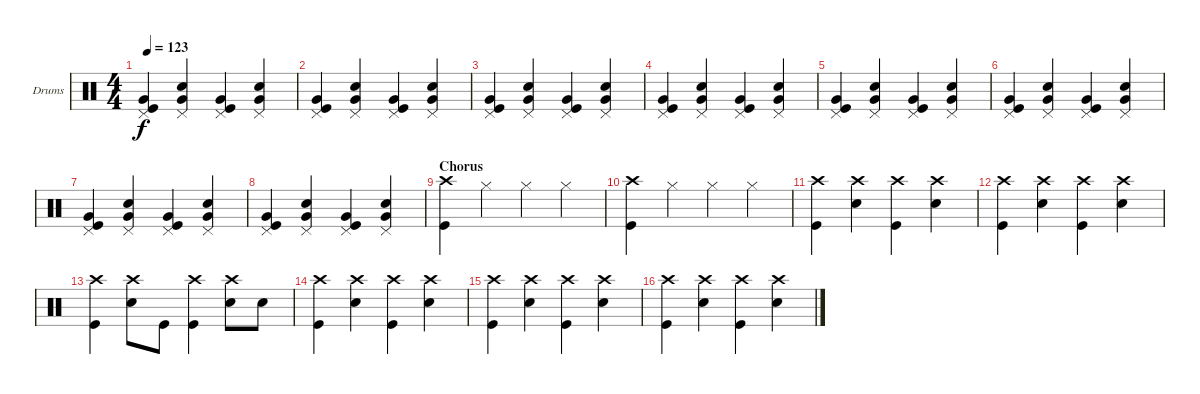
\bracketExtendMode groupsimilarinstruments
\firstSystemTrackNameOrientation horizontal
\otherSystemsTrackNameOrientation horizontal
\track ("Drumkit" "Drums") {instrument percussion}
\staff {score}
\articulation defaults
\ts (4 4)
\tempo 123
\clef neutral
\ks c
("Pedal Hi-Hat (hit)" "Very Low Tom (hit)" "Kick (hit)").4{dy f} ("Pedal Hi-Hat (hit)" "Very Low Tom (hit)" "Snare (hit) 2").4 ("Pedal Hi-Hat (hit)" "Very Low Tom (hit)" "Kick (hit)").4 ("Pedal Hi-Hat (hit)" "Very Low Tom (hit)" "Snare (hit) 2").4 |
("Pedal Hi-Hat (hit)" "Very Low Tom (hit)" "Kick (hit)").4 ("Pedal Hi-Hat (hit)" "Very Low Tom (hit)" "Snare (hit) 2").4 ("Pedal Hi-Hat (hit)" "Very Low Tom (hit)" "Kick (hit)").4 ("Pedal Hi-Hat (hit)" "Very Low Tom (hit)" "Snare (hit) 2").4 |
("Pedal Hi-Hat (hit)" "Very Low Tom (hit)" "Kick (hit)").4 ("Pedal Hi-Hat (hit)" "Very Low Tom (hit)" "Snare (hit) 2").4 ("Pedal Hi-Hat (hit)" "Very Low Tom (hit)" "Kick (hit)").4 ("Pedal Hi-Hat (hit)" "Very Low Tom (hit)" "Snare (hit) 2").4 |
("Pedal Hi-Hat (hit)" "Very Low Tom (hit)" "Kick (hit)").4 ("Pedal Hi-Hat (hit)" "Very Low Tom (hit)" "Snare (hit) 2").4 ("Pedal Hi-Hat (hit)" "Very Low Tom (hit)" "Kick (hit)").4 ("Pedal Hi-Hat (hit)" "Very Low Tom (hit)" "Snare (hit) 2").4 |
("Pedal Hi-Hat (hit)" "Very Low Tom (hit)" "Kick (hit)").4 ("Pedal Hi-Hat (hit)" "Very Low Tom (hit)" "Snare (hit) 2").4 ("Pedal Hi-Hat (hit)" "Very Low Tom (hit)" "Kick (hit)").4 ("Pedal Hi-Hat (hit)" "Very Low Tom (hit)" "Snare (hit) 2").4 |
("Pedal Hi-Hat (hit)" "Very Low Tom (hit)" "Kick (hit)").4 ("Pedal Hi-Hat (hit)" "Very Low Tom (hit)" "Snare (hit) 2").4 ("Pedal Hi-Hat (hit)" "Very Low Tom (hit)" "Kick (hit)").4 ("Pedal Hi-Hat (hit)" "Very Low Tom (hit)" "Snare (hit) 2").4 |
("Pedal Hi-Hat (hit)" "Very Low Tom (hit)" "Kick (hit)").4 ("Pedal Hi-Hat (hit)" "Very Low Tom (hit)" "Snare (hit) 2").4 ("Pedal Hi-Hat (hit)" "Very Low Tom (hit)" "Kick (hit)").4 ("Pedal Hi-Hat (hit)" "Very Low Tom (hit)" "Snare (hit) 2").4 |
("Pedal Hi-Hat (hit)" "Very Low Tom (hit)" "Kick (hit)").4 ("Pedal Hi-Hat (hit)" "Very Low Tom (hit)" "Snare (hit) 2").4 ("Pedal Hi-Hat (hit)" "Very Low Tom (hit)" "Kick (hit)").4 ("Pedal Hi-Hat (hit)" "Very Low Tom (hit)" "Snare (hit) 2").4 |
\section ("" "Chorus")
("Crash high (hit)" "Kick (hit)").4 "Hi-Hat (closed)".4 "Hi-Hat (closed)".4 "Hi-Hat (closed)".4 |
("Crash high (hit)" "Kick (hit)").4 "Hi-Hat (closed)".4 "Hi-Hat (closed)".4 "Hi-Hat (closed)".4 |
("Crash high (hit)" "Kick (hit)").4 ("Crash high (hit)" "Snare (hit) 2").4 ("Crash high (hit)" "Kick (hit)").4 ("Crash high (hit)" "Snare (hit) 2").4 |
("Crash high (hit)" "Kick (hit)").4 ("Crash high (hit)" "Snare (hit) 2").4 ("Crash high (hit)" "Kick (hit)").4 ("Crash high (hit)" "Snare (hit) 2").4 |
("Crash high (hit)" "Kick (hit)").4 ("Crash high (hit)" "Snare (hit) 2").8 "Kick (hit)".8 ("Crash high (hit)" "Kick (hit)").4 ("Crash high (hit)" "Snare (hit) 2").8 "Snare (hit) 2".8 |
("Crash high (hit)" "Kick (hit)").4 ("Crash high (hit)" "Snare (hit) 2").4 ("Crash high (hit)" "Kick (hit)").4 ("Crash high (hit)" "Snare (hit) 2").4 |
("Crash high (hit)" "Kick (hit)").4 ("Crash high (hit)" "Snare (hit) 2").4 ("Crash high (hit)" "Kick (hit)").4 ("Crash high (hit)" "Snare (hit) 2").4 |
("Crash high (hit)" "Kick (hit)").4 ("Crash high (hit)" "Snare (hit) 2").4 ("Crash high (hit)" "Kick (hit)").4 ("Crash high (hit)" "Snare (hit) 2").4
